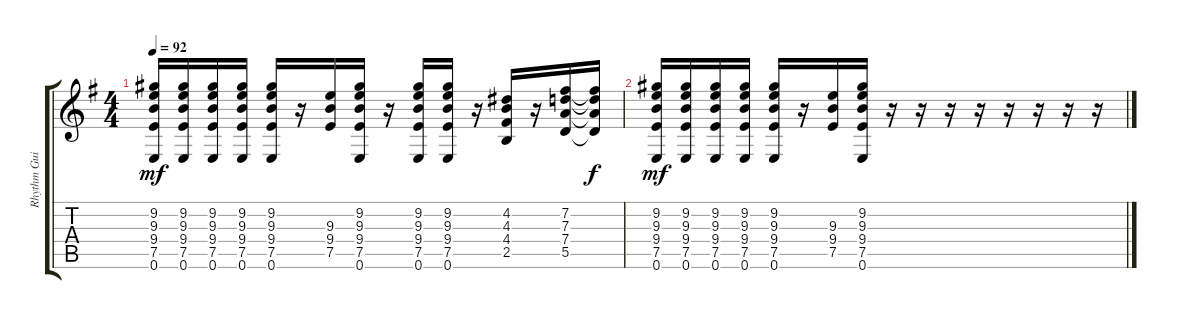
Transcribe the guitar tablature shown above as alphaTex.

\track ("Rhythm Guitar 2" "Rhythm Gui") {instrument overdrivenguitar}
\staff {score tabs}
\tuning (E4 B3 G3 D3 A2 E2) {hide}
\ts (4 4)
\tempo 92
\clef g2
\ks g
(9.2 9.3 9.4 7.5 0.6).16{dy mf} (9.2 9.3 9.4 7.5 0.6).16 (9.2 9.3 9.4 7.5 0.6).16 (9.2 9.3 9.4 7.5 0.6).16 (9.2 9.3 9.4 7.5 0.6).16 r.16 (9.3 9.4 7.5).16 (9.2 9.3 9.4 7.5 0.6).16 r.16 (9.2 9.3 9.4 7.5 0.6).16 (9.2 9.3 9.4 7.5 0.6).16 r.16 (4.2 4.3 4.4 2.5).16 r.16 (7.2 7.3 7.4 5.5).16 (7.2{t} 7.3{t} 7.4{t} 5.5{t}).16{dy f} |
(9.2 9.3 9.4 7.5 0.6).16{dy mf} (9.2 9.3 9.4 7.5 0.6).16 (9.2 9.3 9.4 7.5 0.6).16 (9.2 9.3 9.4 7.5 0.6).16 (9.2 9.3 9.4 7.5 0.6).16 r.16 (9.3 9.4 7.5).16 (9.2 9.3 9.4 7.5 0.6).16 r.16 r.16 r.16 r.16 r.16 r.16 r.16 r.16
